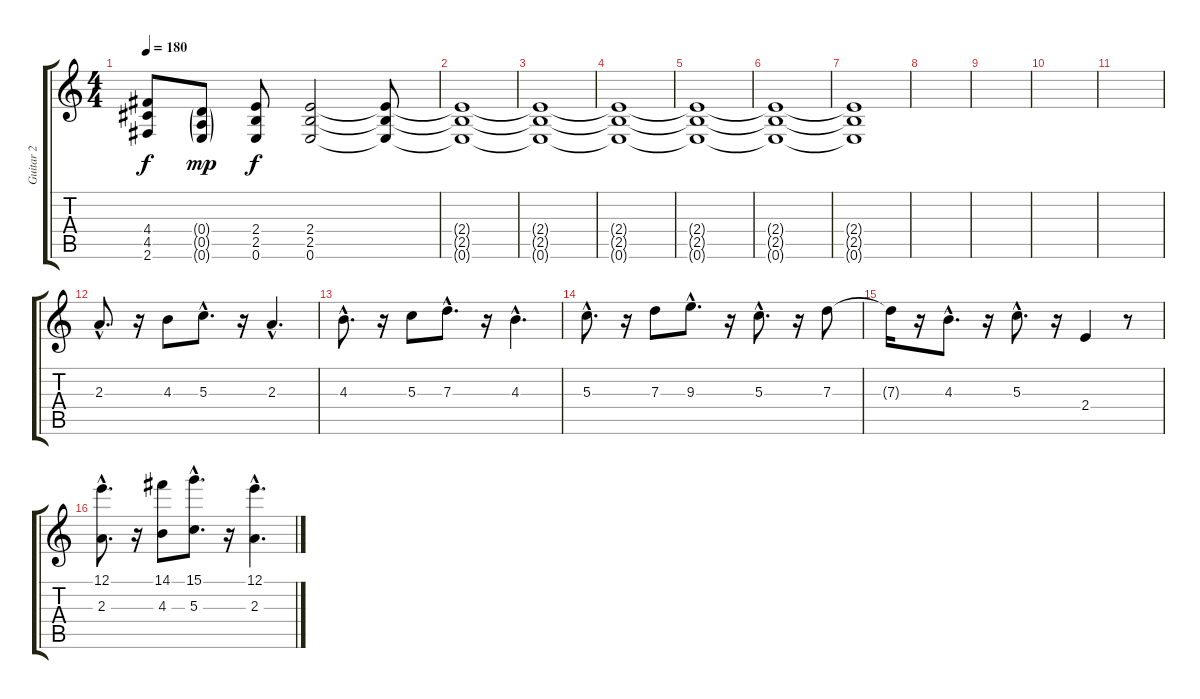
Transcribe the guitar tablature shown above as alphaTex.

\track ("Guitar 2" "Guitar 2") {instrument overdrivenguitar}
\staff {score tabs}
\tuning (E4 B3 G3 D3 A2 E2) {hide}
\ts (4 4)
\tempo 180
\clef g2
\ks c
(4.4 4.5 2.6).8{dy f} (0.4{g} 0.5{g} 0.6{g}).8{dy mp} (2.4 2.5 0.6).8{dy f} (2.4 2.5 0.6).2 (2.4{t} 2.5{t} 0.6{t}).8 |
(2.4{t} 2.5{t} 0.6{t}).1{volume 8} |
(2.4{t} 2.5{t} 0.6{t}).1 |
(2.4{t} 2.5{t} 0.6{t}).1 |
(2.4{t} 2.5{t} 0.6{t}).1 |
(2.4{t} 2.5{t} 0.6{t}).1{volume 4} |
(2.4{t} 2.5{t} 0.6{t}).1 |
|
|
|
|
2.3{hac}.8{d volume 16 instrument distortionguitar} r.16 4.3.8 5.3{hac}.8{d} r.16 2.3{hac}.4{d} |
4.3{hac}.8{d} r.16 5.3.8 7.3{hac}.8{d} r.16 4.3{hac}.4{d} |
5.3{hac}.8{d} r.16 7.3.8 9.3{hac}.8{d} r.16 5.3{hac}.8{d} r.16 7.3.8 |
7.3{t}.16 r.16 4.3{hac}.8{d} r.16 5.3{hac}.8{d} r.16 2.4.4 r.8 |
(12.1{hac} 2.3{hac}).8{d} r.16 (14.1 4.3).8 (15.1{hac} 5.3{hac}).8{d} r.16 (12.1{hac} 2.3{hac}).4{d}
